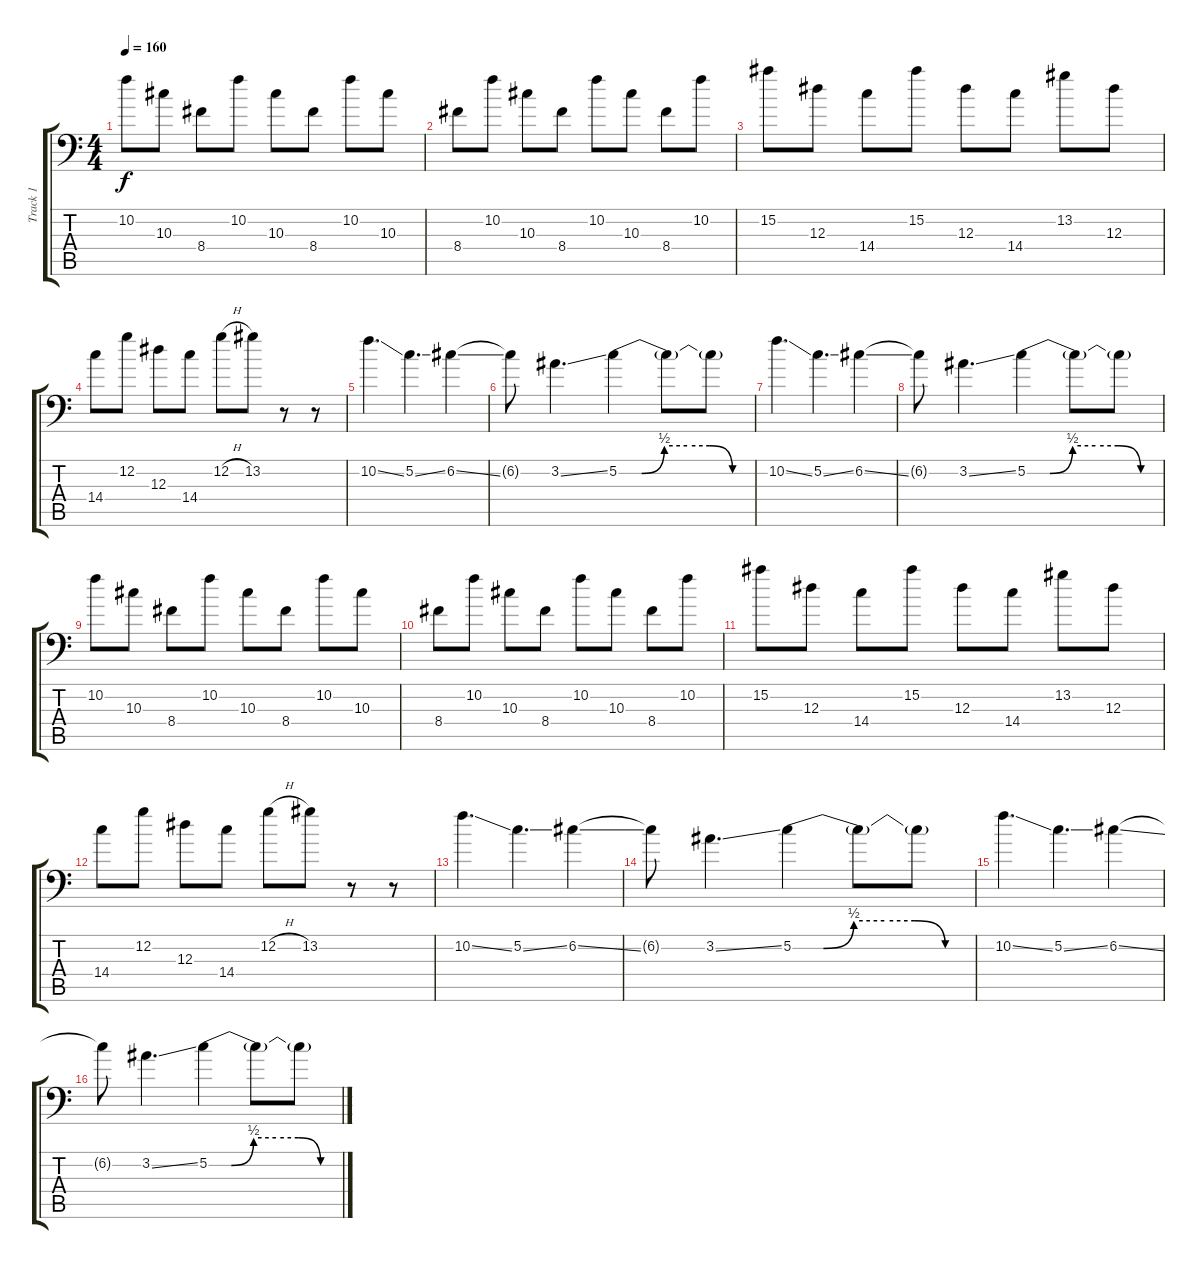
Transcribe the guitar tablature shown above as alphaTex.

\track ("Track 1" "Track 1") {instrument acousticguitarsteel}
\staff {score tabs}
\tuning (C4 G3 Eb3 Bb2 F2 Bb1) {hide}
\ts (4 4)
\tempo 160
\clef f4
\ks c
10.2.8{dy f} 10.3.8 8.4.8 10.2.8 10.3.8 8.4.8 10.2.8 10.3.8 |
8.4.8 10.2.8 10.3.8 8.4.8 10.2.8 10.3.8 8.4.8 10.2.8 |
15.2.8 12.3.8 14.4.8 15.2.8 12.3.8 14.4.8 13.2.8 12.3.8 |
14.4.8 12.2.8 12.3.8 14.4.8 12.2{h}.8 13.2.8 r.8 r.8 |
10.2{ss}.4{d} 5.2{ss}.4{d} 6.2{ss}.4 |
6.2{t}.8 3.2{ss}.4{d} 5.2{be (custom 0 0 10 0 20 2 30 2 40 2 50 0 60 0)}.4 5.2{t}.8 5.2{t}.8 |
10.2{ss}.4{d} 5.2{ss}.4{d} 6.2{ss}.4 |
6.2{t}.8 3.2{ss}.4{d} 5.2{be (custom 0 0 10 0 20 2 30 2 40 2 50 0 60 0)}.4 5.2{t}.8 5.2{t}.8 |
10.2.8 10.3.8 8.4.8 10.2.8 10.3.8 8.4.8 10.2.8 10.3.8 |
8.4.8 10.2.8 10.3.8 8.4.8 10.2.8 10.3.8 8.4.8 10.2.8 |
15.2.8 12.3.8 14.4.8 15.2.8 12.3.8 14.4.8 13.2.8 12.3.8 |
14.4.8 12.2.8 12.3.8 14.4.8 12.2{h}.8 13.2.8 r.8 r.8 |
10.2{ss}.4{d} 5.2{ss}.4{d} 6.2{ss}.4 |
6.2{t}.8 3.2{ss}.4{d} 5.2{be (custom 0 0 10 0 20 2 30 2 40 2 50 0 60 0)}.4 5.2{t}.8 5.2{t}.8 |
10.2{ss}.4{d} 5.2{ss}.4{d} 6.2{ss}.4 |
6.2{t}.8 3.2{ss}.4{d} 5.2{be (custom 0 0 10 0 20 2 30 2 40 2 50 0 60 0)}.4 5.2{t}.8 5.2{t}.8
